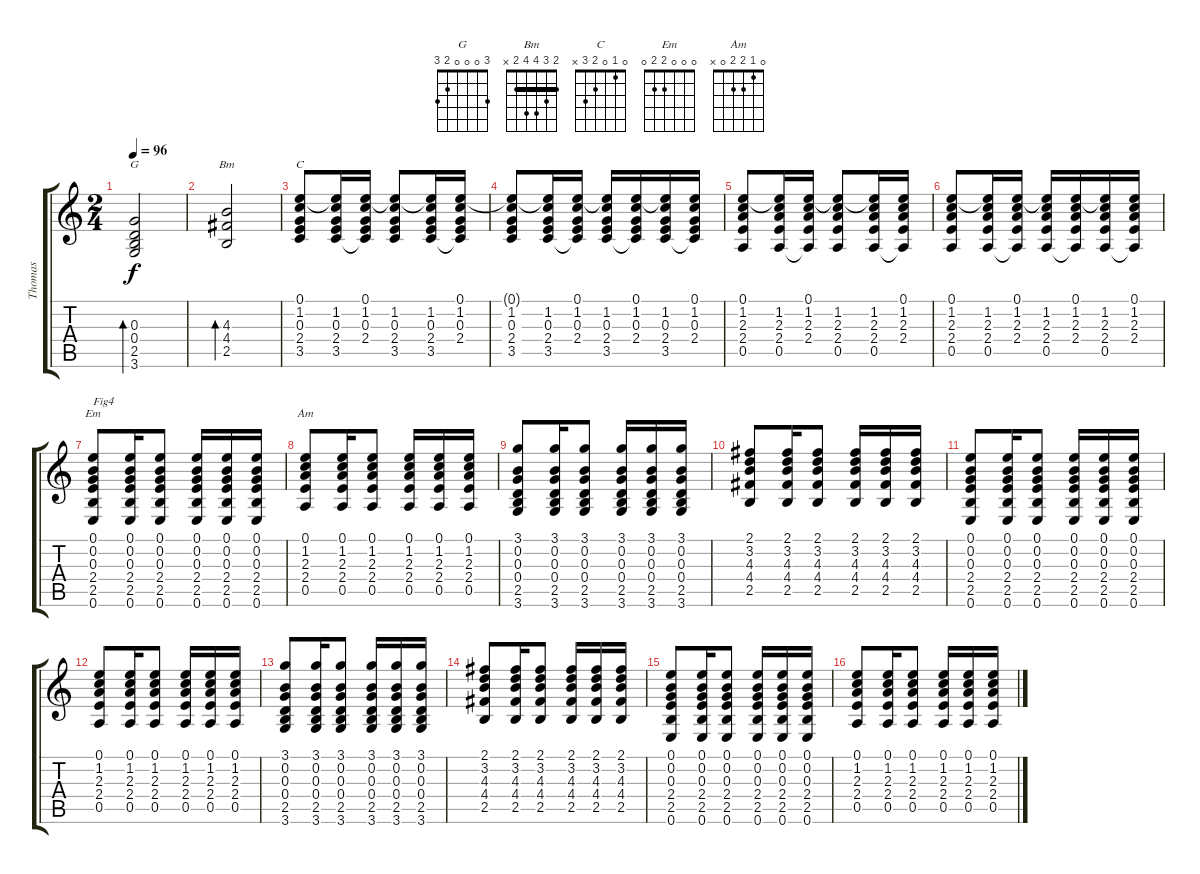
\track ("Thomas" "Thomas") {instrument electricguitarjazz}
\staff {score tabs}
\tuning (E4 B3 G3 D3 A2 E2) {hide}
\chord ("G" 3 0 0 0 2 3)
\chord ("Bm" 2 3 4 4 2 x) {barre 2}
\chord ("C" 0 1 0 2 3 x)
\chord ("Em" 0 0 0 2 2 0)
\chord ("Am" 0 1 2 2 0 x)
\ts (2 4)
\tempo 96
\clef g2
\ks c
(0.3 0.4 2.5 3.6).2{bd 240 ch "G" dy f} |
(4.3 4.4 2.5).2{bd 240 ch "Bm"} |
(0.1 1.2 0.3 2.4 3.5).8{ch "C"} (0.1{t} 1.2 0.3 2.4 3.5).16 (0.1 1.2 0.3 2.4 3.5{t}).16 (0.1{t} 1.2 0.3 2.4 3.5).8 (0.1{t} 1.2 0.3 2.4 3.5).16 (0.1 1.2 0.3 2.4 3.5{t}).16 |
(0.1{t} 1.2 0.3 2.4 3.5).8 (0.1{t} 1.2 0.3 2.4 3.5).16 (0.1 1.2 0.3 2.4 3.5{t}).16 (0.1{t} 1.2 0.3 2.4 3.5).16 (0.1 1.2 0.3 2.4 3.5{t}).16 (0.1{t} 1.2 0.3 2.4 3.5).16 (0.1 1.2 0.3 2.4 3.5{t}).16 |
(0.1 1.2 2.3 2.4 0.5).8 (0.1{t} 1.2 2.3 2.4 0.5).16 (0.1 1.2 2.3 2.4 0.5{t}).16 (0.1{t} 1.2 2.3 2.4 0.5).8 (0.1{t} 1.2 2.3 2.4 0.5).16 (0.1 1.2 2.3 2.4 0.5{t}).16 |
(0.1 1.2 2.3 2.4 0.5).8 (0.1{t} 1.2 2.3 2.4 0.5).16 (0.1 1.2 2.3 2.4 0.5{t}).16 (0.1{t} 1.2 2.3 2.4 0.5).16 (0.1 1.2 2.3 2.4 0.5{t}).16 (0.1{t} 1.2 2.3 2.4 0.5).16 (0.1 1.2 2.3 2.4 0.5{t}).16 |
(0.1 0.2 0.3 2.4 2.5 0.6).8{ch "Em" txt "Fig4"} (0.1 0.2 0.3 2.4 2.5 0.6).16 (0.1 0.2 0.3 2.4 2.5 0.6).8 (0.1 0.2 0.3 2.4 2.5 0.6).16 (0.1 0.2 0.3 2.4 2.5 0.6).16 (0.1 0.2 0.3 2.4 2.5 0.6).16 |
(0.1 1.2 2.3 2.4 0.5).8{ch "Am"} (0.1 1.2 2.3 2.4 0.5).16 (0.1 1.2 2.3 2.4 0.5).8 (0.1 1.2 2.3 2.4 0.5).16 (0.1 1.2 2.3 2.4 0.5).16 (0.1 1.2 2.3 2.4 0.5).16 |
(3.1 0.2 0.3 0.4 2.5 3.6).8 (3.1 0.2 0.3 0.4 2.5 3.6).16 (3.1 0.2 0.3 0.4 2.5 3.6).8 (3.1 0.2 0.3 0.4 2.5 3.6).16 (3.1 0.2 0.3 0.4 2.5 3.6).16 (3.1 0.2 0.3 0.4 2.5 3.6).16 |
(2.1 3.2 4.3 4.4 2.5).8 (2.1 3.2 4.3 4.4 2.5).16 (2.1 3.2 4.3 4.4 2.5).8 (2.1 3.2 4.3 4.4 2.5).16 (2.1 3.2 4.3 4.4 2.5).16 (2.1 3.2 4.3 4.4 2.5).16 |
(0.1 0.2 0.3 2.4 2.5 0.6).8 (0.1 0.2 0.3 2.4 2.5 0.6).16 (0.1 0.2 0.3 2.4 2.5 0.6).8 (0.1 0.2 0.3 2.4 2.5 0.6).16 (0.1 0.2 0.3 2.4 2.5 0.6).16 (0.1 0.2 0.3 2.4 2.5 0.6).16 |
(0.1 1.2 2.3 2.4 0.5).8 (0.1 1.2 2.3 2.4 0.5).16 (0.1 1.2 2.3 2.4 0.5).8 (0.1 1.2 2.3 2.4 0.5).16 (0.1 1.2 2.3 2.4 0.5).16 (0.1 1.2 2.3 2.4 0.5).16 |
(3.1 0.2 0.3 0.4 2.5 3.6).8 (3.1 0.2 0.3 0.4 2.5 3.6).16 (3.1 0.2 0.3 0.4 2.5 3.6).8 (3.1 0.2 0.3 0.4 2.5 3.6).16 (3.1 0.2 0.3 0.4 2.5 3.6).16 (3.1 0.2 0.3 0.4 2.5 3.6).16 |
(2.1 3.2 4.3 4.4 2.5).8 (2.1 3.2 4.3 4.4 2.5).16 (2.1 3.2 4.3 4.4 2.5).8 (2.1 3.2 4.3 4.4 2.5).16 (2.1 3.2 4.3 4.4 2.5).16 (2.1 3.2 4.3 4.4 2.5).16 |
(0.1 0.2 0.3 2.4 2.5 0.6).8 (0.1 0.2 0.3 2.4 2.5 0.6).16 (0.1 0.2 0.3 2.4 2.5 0.6).8 (0.1 0.2 0.3 2.4 2.5 0.6).16 (0.1 0.2 0.3 2.4 2.5 0.6).16 (0.1 0.2 0.3 2.4 2.5 0.6).16 |
(0.1 1.2 2.3 2.4 0.5).8 (0.1 1.2 2.3 2.4 0.5).16 (0.1 1.2 2.3 2.4 0.5).8 (0.1 1.2 2.3 2.4 0.5).16 (0.1 1.2 2.3 2.4 0.5).16 (0.1 1.2 2.3 2.4 0.5).16
